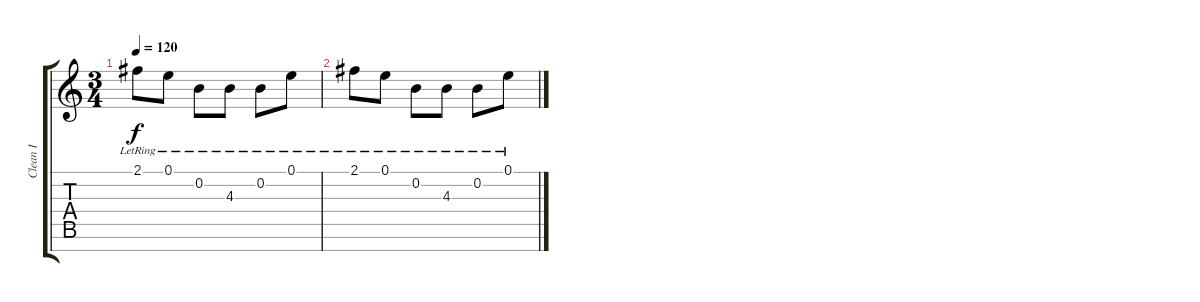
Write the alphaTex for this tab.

\track ("Clean I" "Clean I") {instrument electricguitarclean}
\staff {score tabs}
\tuning (E4 B3 G3 D3 A2 E2 B1) {hide}
\ts (3 4)
\tempo 120
\clef g2
\ks c
2.1{lr}.8{dy f volume 0} 0.1{lr}.8 0.2{lr}.8 4.3{lr}.8 0.2{lr}.8 0.1{lr}.8 |
2.1{lr}.8 0.1{lr}.8 0.2{lr}.8 4.3{lr}.8 0.2{lr}.8 0.1{lr}.8
